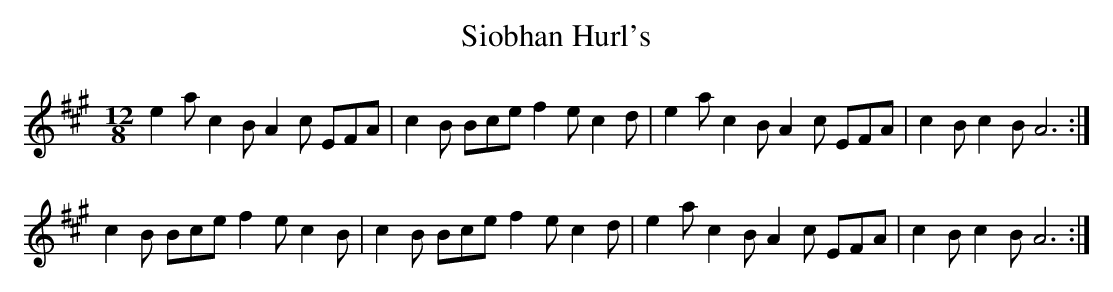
X:1
T: Siobhan Hurl's
L: 1/8
M: 12/8
K: A
e2 a c2 B A2 c EFA|c2 B Bce f2 e c2 d|\
e2 a c2 B A2 c EFA|c2 B c2 B A6 :|
c2 B Bce f2 e c2 B|c2 B Bce f2 e c2 d|\
e2 a c2 B A2 c EFA|c2 B c2 B A6 :|
